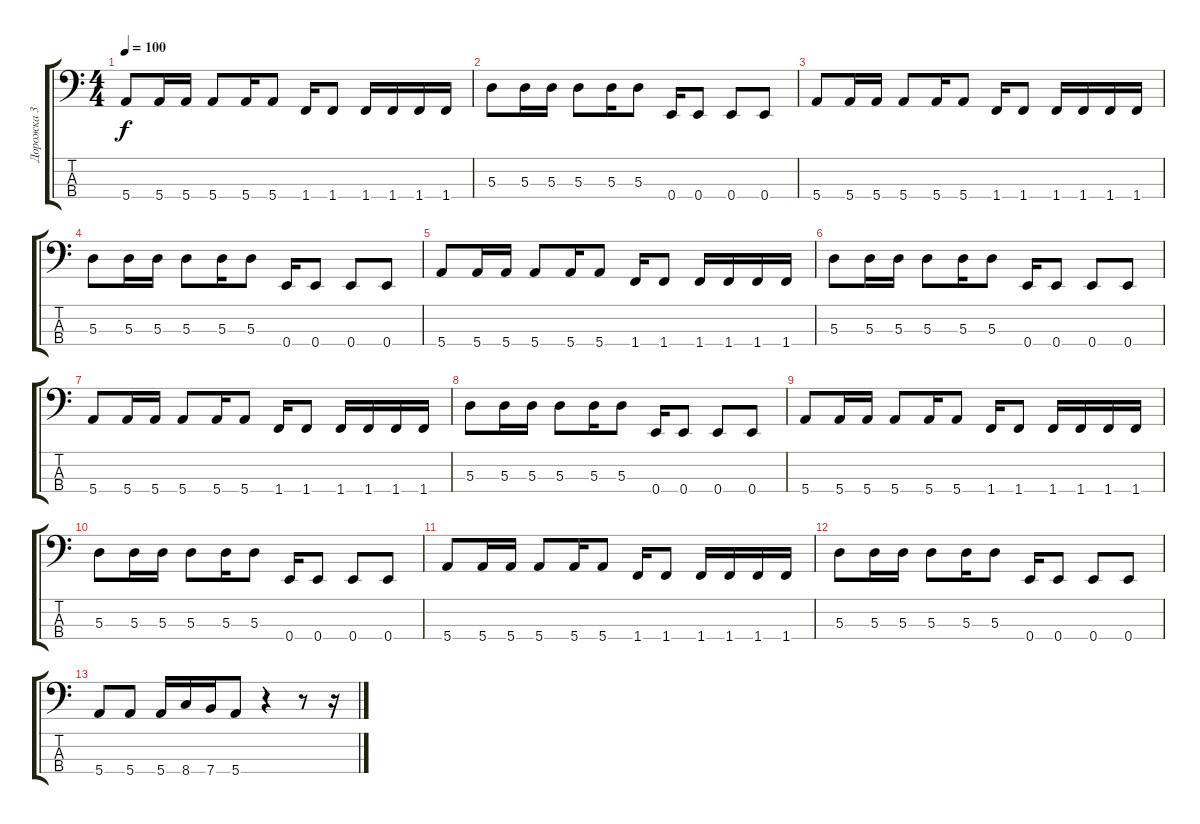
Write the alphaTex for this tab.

\track ("Дорожка 3" "Дорожка 3") {instrument electricbassfinger}
\staff {score tabs}
\tuning (G2 D2 A1 E1) {hide}
\ts (4 4)
\tempo 100
\clef f4
\ks c
5.4.8{dy f} 5.4.16 5.4.16 5.4.8 5.4.16 5.4.8 1.4.16 1.4.8 1.4.16 1.4.16 1.4.16 1.4.16 |
5.3.8 5.3.16 5.3.16 5.3.8 5.3.16 5.3.8 0.4.16 0.4.8 0.4.8 0.4.8 |
5.4.8 5.4.16 5.4.16 5.4.8 5.4.16 5.4.8 1.4.16 1.4.8 1.4.16 1.4.16 1.4.16 1.4.16 |
5.3.8 5.3.16 5.3.16 5.3.8 5.3.16 5.3.8 0.4.16 0.4.8 0.4.8 0.4.8 |
5.4.8 5.4.16 5.4.16 5.4.8 5.4.16 5.4.8 1.4.16 1.4.8 1.4.16 1.4.16 1.4.16 1.4.16 |
5.3.8 5.3.16 5.3.16 5.3.8 5.3.16 5.3.8 0.4.16 0.4.8 0.4.8 0.4.8 |
5.4.8 5.4.16 5.4.16 5.4.8 5.4.16 5.4.8 1.4.16 1.4.8 1.4.16 1.4.16 1.4.16 1.4.16 |
5.3.8 5.3.16 5.3.16 5.3.8 5.3.16 5.3.8 0.4.16 0.4.8 0.4.8 0.4.8 |
5.4.8 5.4.16 5.4.16 5.4.8 5.4.16 5.4.8 1.4.16 1.4.8 1.4.16 1.4.16 1.4.16 1.4.16 |
5.3.8 5.3.16 5.3.16 5.3.8 5.3.16 5.3.8 0.4.16 0.4.8 0.4.8 0.4.8 |
5.4.8 5.4.16 5.4.16 5.4.8 5.4.16 5.4.8 1.4.16 1.4.8 1.4.16 1.4.16 1.4.16 1.4.16 |
5.3.8 5.3.16 5.3.16 5.3.8 5.3.16 5.3.8 0.4.16 0.4.8 0.4.8 0.4.8 |
5.4.8 5.4.8 5.4.16 8.4.16 7.4.16 5.4.8 r.4 r.8 r.16
